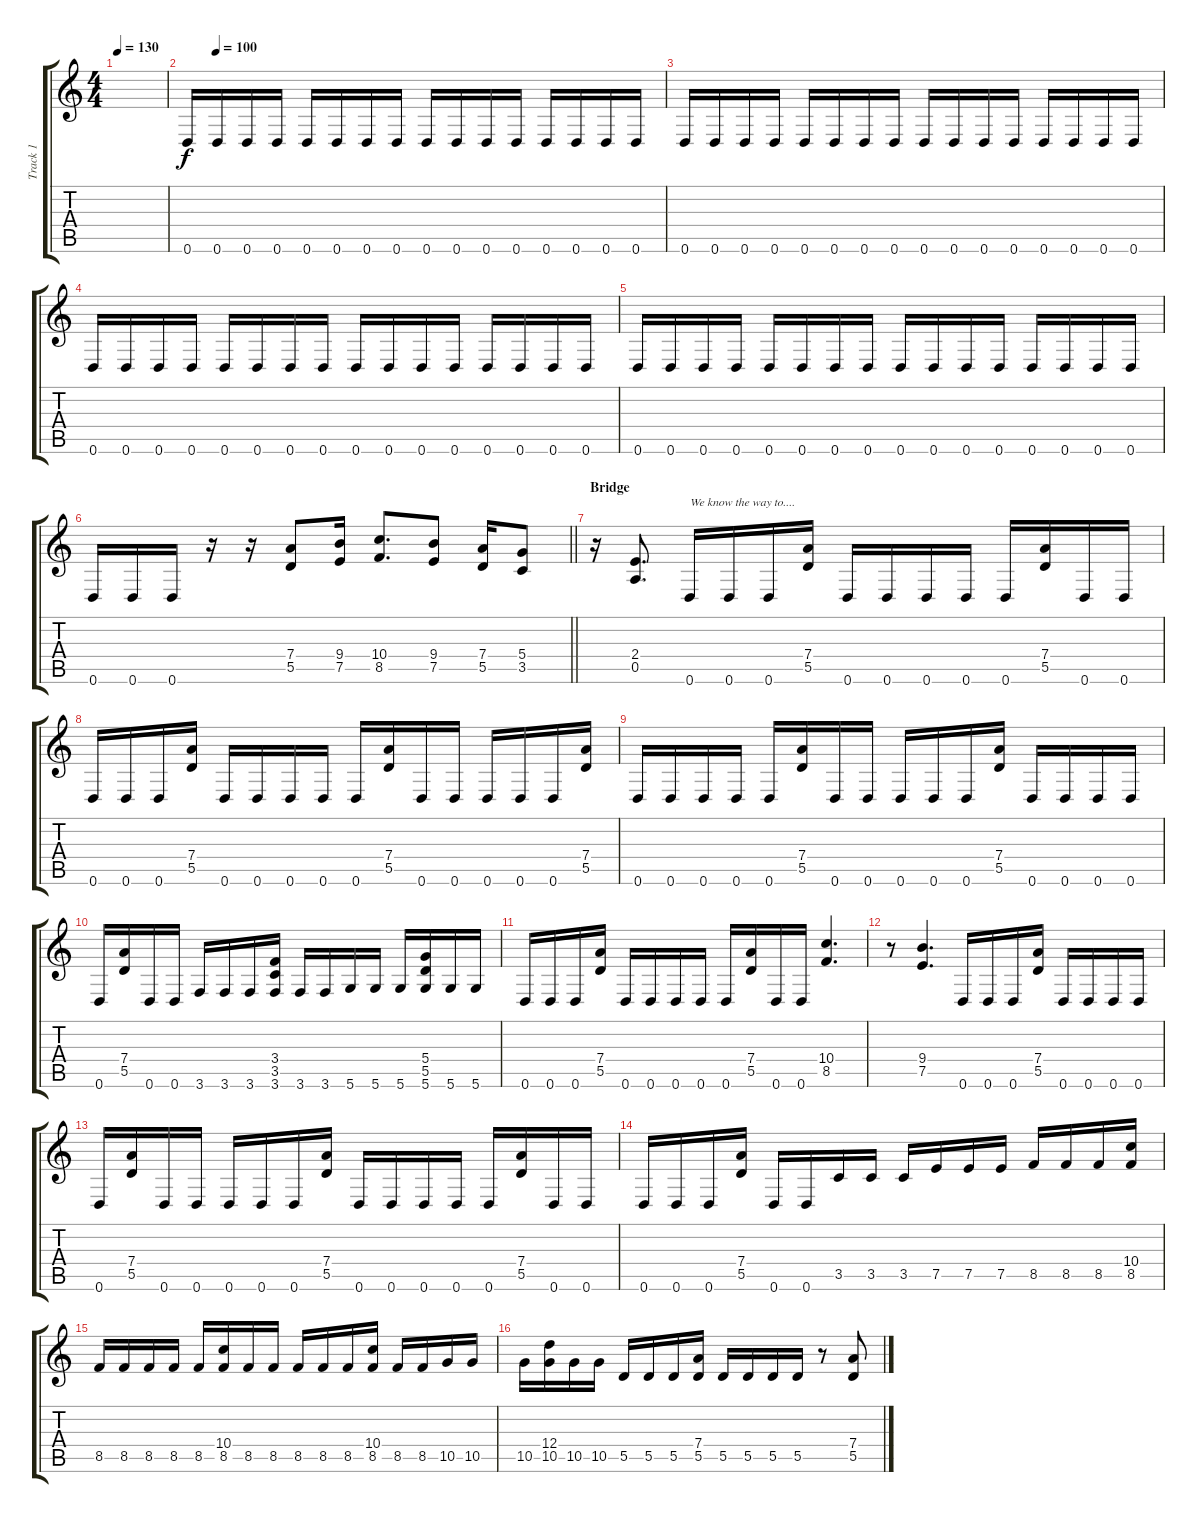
\track ("Track 1" "Track 1") {instrument distortionguitar}
\staff {score tabs}
\tuning (E4 B3 G3 D3 A2 D2) {hide}
\ts (4 4)
\tempo 130
\clef g2
\ks c
|
\tempo (100 0.0625)
0.6.16 0.6.16 0.6.16 0.6.16 0.6.16 0.6.16 0.6.16 0.6.16 0.6.16 0.6.16 0.6.16 0.6.16 0.6.16 0.6.16 0.6.16 0.6.16 |
0.6.16 0.6.16 0.6.16 0.6.16 0.6.16 0.6.16 0.6.16 0.6.16 0.6.16 0.6.16 0.6.16 0.6.16 0.6.16 0.6.16 0.6.16 0.6.16 |
0.6.16 0.6.16 0.6.16 0.6.16 0.6.16 0.6.16 0.6.16 0.6.16 0.6.16 0.6.16 0.6.16 0.6.16 0.6.16 0.6.16 0.6.16 0.6.16 |
0.6.16 0.6.16 0.6.16 0.6.16 0.6.16 0.6.16 0.6.16 0.6.16 0.6.16 0.6.16 0.6.16 0.6.16 0.6.16 0.6.16 0.6.16 0.6.16 |
\barLineRight lightlight
0.6.16 0.6.16 0.6.16 r.16 r.16 (7.4 5.5).8 (9.4 7.5).16 (10.4 8.5).8{d} (9.4 7.5).8 (7.4 5.5).16 (5.4 3.5).8 |
\section ("" "Bridge")
r.16 (2.4 0.5).8{d} 0.6.16{txt "We know the way to...."} 0.6.16 0.6.16 (7.4 5.5).16 0.6.16 0.6.16 0.6.16 0.6.16 0.6.16 (7.4 5.5).16 0.6.16 0.6.16 |
0.6.16 0.6.16 0.6.16 (7.4 5.5).16 0.6.16 0.6.16 0.6.16 0.6.16 0.6.16 (7.4 5.5).16 0.6.16 0.6.16 0.6.16 0.6.16 0.6.16 (7.4 5.5).16 |
0.6.16 0.6.16 0.6.16 0.6.16 0.6.16 (7.4 5.5).16 0.6.16 0.6.16 0.6.16 0.6.16 0.6.16 (7.4 5.5).16 0.6.16 0.6.16 0.6.16 0.6.16 |
0.6.16 (7.4 5.5).16 0.6.16 0.6.16 3.6.16 3.6.16 3.6.16 (3.4 3.5 3.6).16 3.6.16 3.6.16 5.6.16 5.6.16 5.6.16 (5.4 5.5 5.6).16 5.6.16 5.6.16 |
0.6.16 0.6.16 0.6.16 (7.4 5.5).16 0.6.16 0.6.16 0.6.16 0.6.16 0.6.16 (7.4 5.5).16 0.6.16 0.6.16 (10.4 8.5).4{d} |
r.8 (9.4 7.5).4{d} 0.6.16 0.6.16 0.6.16 (7.4 5.5).16 0.6.16 0.6.16 0.6.16 0.6.16 |
0.6.16 (7.4 5.5).16 0.6.16 0.6.16 0.6.16 0.6.16 0.6.16 (7.4 5.5).16 0.6.16 0.6.16 0.6.16 0.6.16 0.6.16 (7.4 5.5).16 0.6.16 0.6.16 |
0.6.16 0.6.16 0.6.16 (7.4 5.5).16 0.6.16 0.6.16 3.5.16 3.5.16 3.5.16 7.5.16 7.5.16 7.5.16 8.5.16 8.5.16 8.5.16 (10.4 8.5).16 |
8.5.16 8.5.16 8.5.16 8.5.16 8.5.16 (10.4 8.5).16 8.5.16 8.5.16 8.5.16 8.5.16 8.5.16 (10.4 8.5).16 8.5.16 8.5.16 10.5.16 10.5.16 |
10.5.16 (12.4 10.5).16 10.5.16 10.5.16 5.5.16 5.5.16 5.5.16 (7.4 5.5).16 5.5.16 5.5.16 5.5.16 5.5.16 r.8 (7.4 5.5).8
